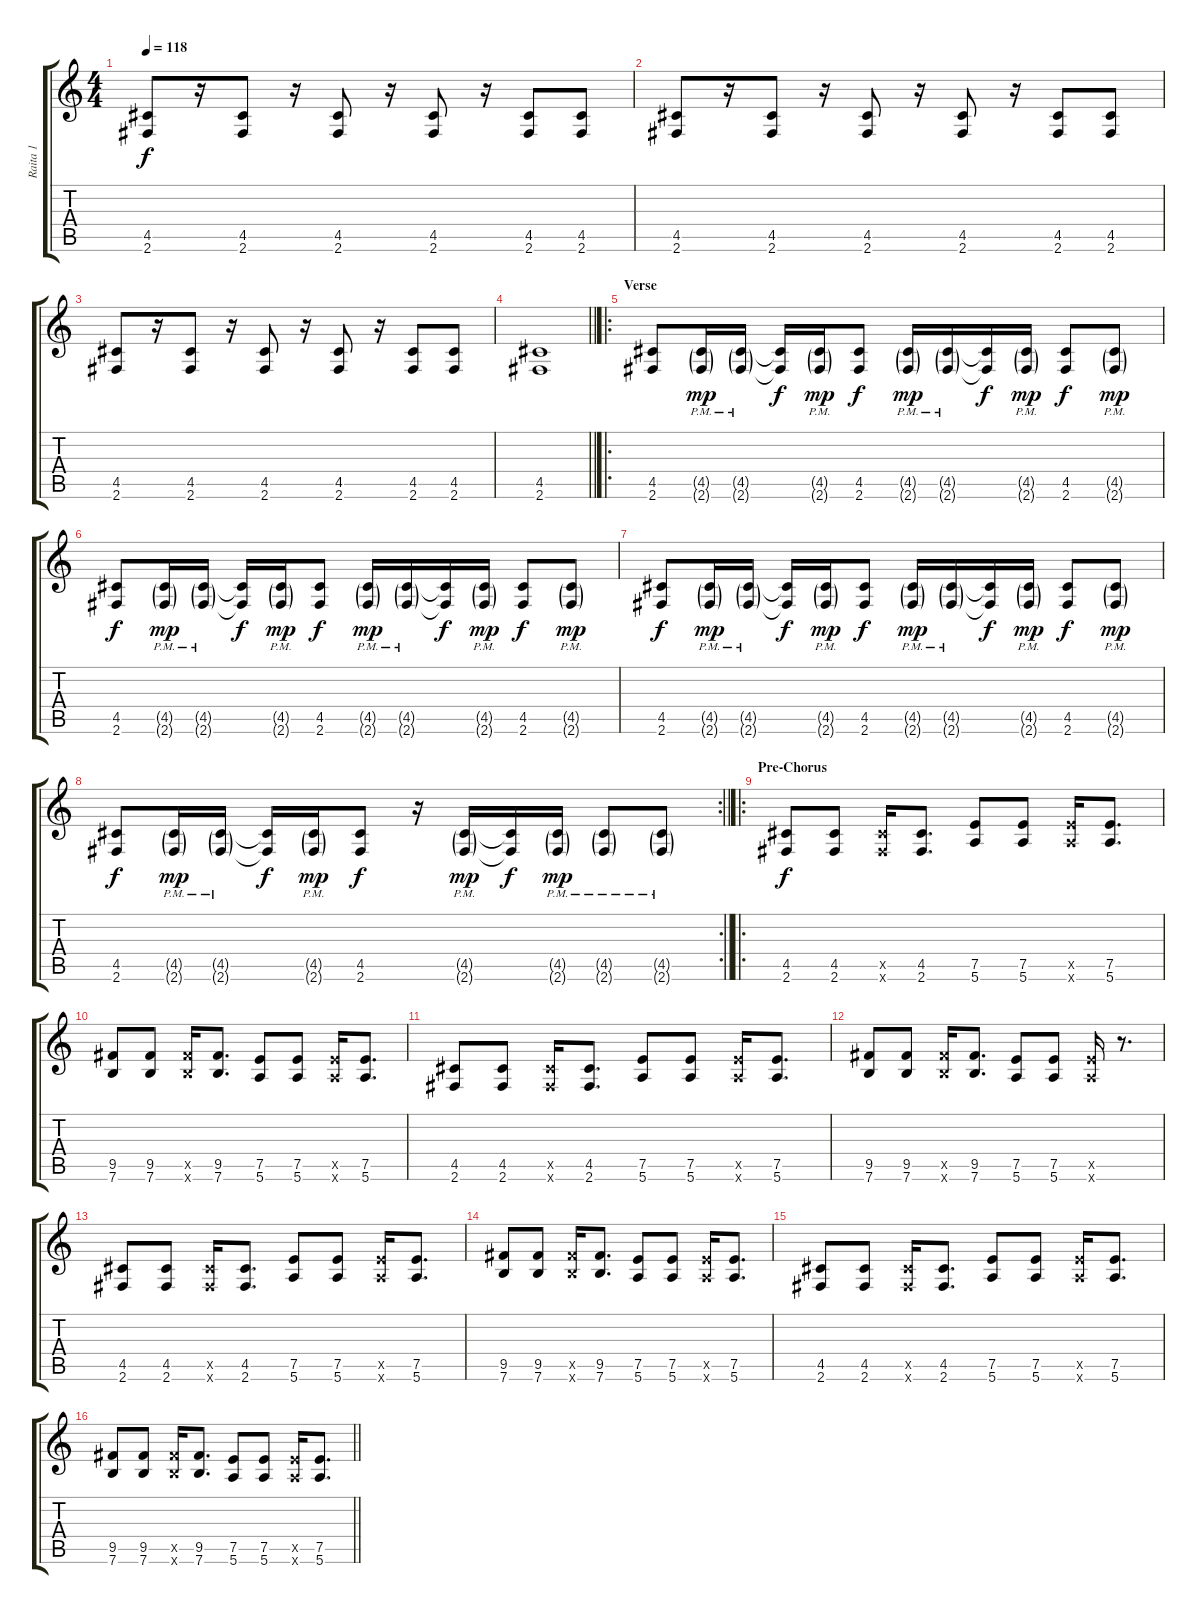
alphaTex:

\track ("Raita 1" "Raita 1") {instrument overdrivenguitar}
\staff {score tabs}
\tuning (E4 B3 G3 D3 A2 E2) {hide}
\ts (4 4)
\tempo 118
\clef g2
\ks c
(4.5 2.6).8{dy f} r.16 (4.5 2.6).8 r.16 (4.5 2.6).8 r.16 (4.5 2.6).8 r.16 (4.5 2.6).8 (4.5 2.6).8 |
(4.5 2.6).8 r.16 (4.5 2.6).8 r.16 (4.5 2.6).8 r.16 (4.5 2.6).8 r.16 (4.5 2.6).8 (4.5 2.6).8 |
(4.5 2.6).8 r.16 (4.5 2.6).8 r.16 (4.5 2.6).8 r.16 (4.5 2.6).8 r.16 (4.5 2.6).8 (4.5 2.6).8 |
\barLineRight lightlight
(4.5 2.6).1 |
\ro
\section ("" "Verse")
(4.5 2.6).8 (4.5{g} 2.6{g pm}).16{dy mp} (4.5{g} 2.6{g pm}).16 (4.5{t} 2.6{t}).16{dy f} (4.5{g} 2.6{g pm}).16{dy mp} (4.5 2.6).8{dy f} (4.5{g} 2.6{g pm}).16{dy mp} (4.5{g} 2.6{g pm}).16 (4.5{t} 2.6{t}).16{dy f} (4.5{g} 2.6{g pm}).16{dy mp} (4.5 2.6).8{dy f} (4.5{g pm} 2.6{g pm}).8{dy mp} |
(4.5 2.6).8{dy f} (4.5{g} 2.6{g pm}).16{dy mp} (4.5{g} 2.6{g pm}).16 (4.5{t} 2.6{t}).16{dy f} (4.5{g} 2.6{g pm}).16{dy mp} (4.5 2.6).8{dy f} (4.5{g} 2.6{g pm}).16{dy mp} (4.5{g} 2.6{g pm}).16 (4.5{t} 2.6{t}).16{dy f} (4.5{g} 2.6{g pm}).16{dy mp} (4.5 2.6).8{dy f} (4.5{g pm} 2.6{g pm}).8{dy mp} |
(4.5 2.6).8{dy f} (4.5{g} 2.6{g pm}).16{dy mp} (4.5{g} 2.6{g pm}).16 (4.5{t} 2.6{t}).16{dy f} (4.5{g} 2.6{g pm}).16{dy mp} (4.5 2.6).8{dy f} (4.5{g} 2.6{g pm}).16{dy mp} (4.5{g} 2.6{g pm}).16 (4.5{t} 2.6{t}).16{dy f} (4.5{g} 2.6{g pm}).16{dy mp} (4.5 2.6).8{dy f} (4.5{g pm} 2.6{g pm}).8{dy mp} |
\rc 2
\barLineRight lightlight
(4.5 2.6).8{dy f} (4.5{g} 2.6{g pm}).16{dy mp} (4.5{g} 2.6{g pm}).16 (4.5{t} 2.6{t}).16{dy f} (4.5{g} 2.6{g pm}).16{dy mp} (4.5 2.6).8{dy f} r.16 (4.5{g} 2.6{g pm}).16{dy mp} (4.5{t} 2.6{t}).16{dy f} (4.5{g} 2.6{g pm}).16{dy mp} (4.5{g pm} 2.6{g pm}).8 (4.5{g pm} 2.6{g pm}).8 |
\ro
\section ("" "Pre-Chorus")
(4.5 2.6).8{dy f} (4.5 2.6).8 (4.5{x} 2.6{x}).16 (4.5 2.6).8{d} (7.5 5.6).8 (7.5 5.6).8 (7.5{x} 5.6{x}).16 (7.5 5.6).8{d} |
(9.5 7.6).8 (9.5 7.6).8 (9.5{x} 7.6{x}).16 (9.5 7.6).8{d} (7.5 5.6).8 (7.5 5.6).8 (7.5{x} 5.6{x}).16 (7.5 5.6).8{d} |
(4.5 2.6).8 (4.5 2.6).8 (4.5{x} 2.6{x}).16 (4.5 2.6).8{d} (7.5 5.6).8 (7.5 5.6).8 (7.5{x} 5.6{x}).16 (7.5 5.6).8{d} |
(9.5 7.6).8 (9.5 7.6).8 (9.5{x} 7.6{x}).16 (9.5 7.6).8{d} (7.5 5.6).8 (7.5 5.6).8 (7.5{x} 5.6{x}).16 r.8{d} |
(4.5 2.6).8 (4.5 2.6).8 (4.5{x} 2.6{x}).16 (4.5 2.6).8{d} (7.5 5.6).8 (7.5 5.6).8 (7.5{x} 5.6{x}).16 (7.5 5.6).8{d} |
(9.5 7.6).8 (9.5 7.6).8 (9.5{x} 7.6{x}).16 (9.5 7.6).8{d} (7.5 5.6).8 (7.5 5.6).8 (7.5{x} 5.6{x}).16 (7.5 5.6).8{d} |
(4.5 2.6).8 (4.5 2.6).8 (4.5{x} 2.6{x}).16 (4.5 2.6).8{d} (7.5 5.6).8 (7.5 5.6).8 (7.5{x} 5.6{x}).16 (7.5 5.6).8{d} |
\barLineRight lightlight
(9.5 7.6).8 (9.5 7.6).8 (9.5{x} 7.6{x}).16 (9.5 7.6).8{d} (7.5 5.6).8 (7.5 5.6).8 (7.5{x} 5.6{x}).16 (7.5 5.6).8{d}
